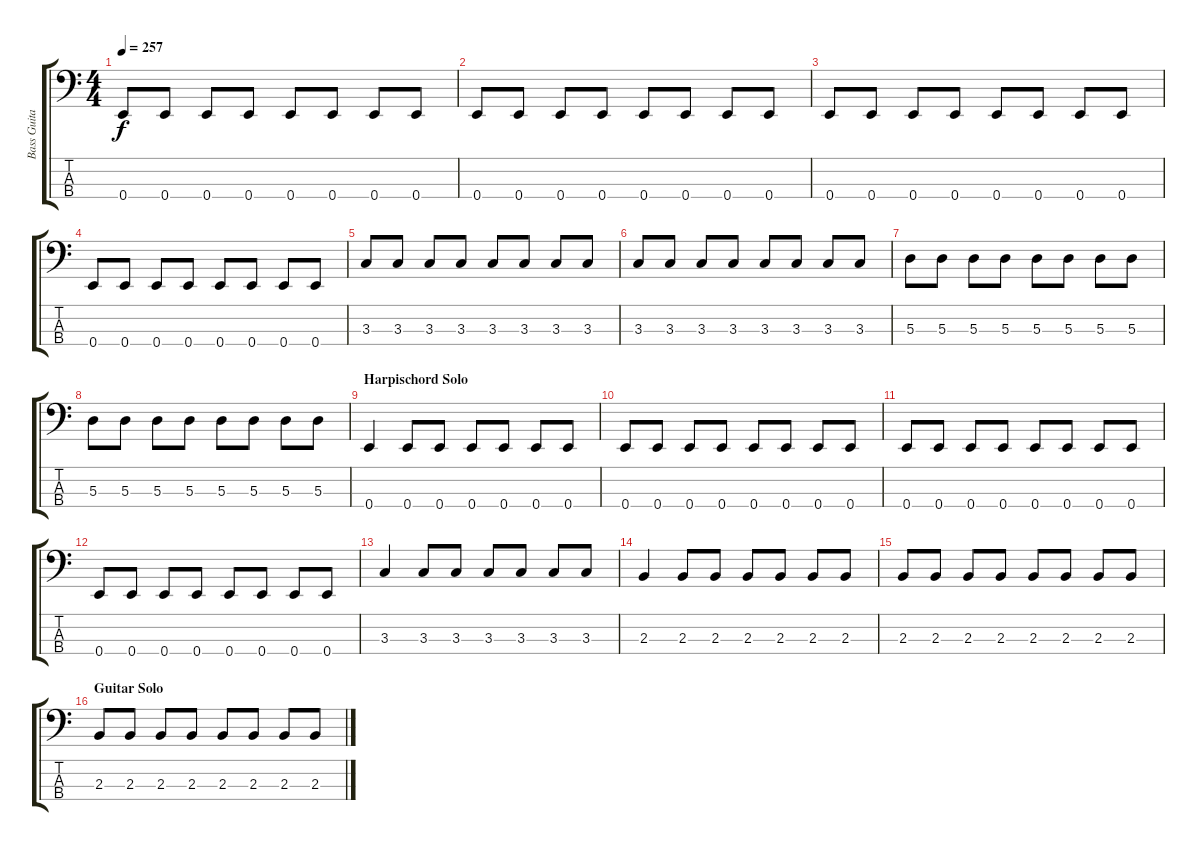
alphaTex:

\track ("Bass Guitar" "Bass Guita") {instrument electricbasspick}
\staff {score tabs}
\tuning (G2 D2 A1 E1) {hide}
\ts (4 4)
\tempo 257
\clef f4
\ks c
0.4.8{dy f} 0.4.8 0.4.8 0.4.8 0.4.8 0.4.8 0.4.8 0.4.8 |
0.4.8 0.4.8 0.4.8 0.4.8 0.4.8 0.4.8 0.4.8 0.4.8 |
0.4.8 0.4.8 0.4.8 0.4.8 0.4.8 0.4.8 0.4.8 0.4.8 |
0.4.8 0.4.8 0.4.8 0.4.8 0.4.8 0.4.8 0.4.8 0.4.8 |
3.3.8 3.3.8 3.3.8 3.3.8 3.3.8 3.3.8 3.3.8 3.3.8 |
3.3.8 3.3.8 3.3.8 3.3.8 3.3.8 3.3.8 3.3.8 3.3.8 |
5.3.8 5.3.8 5.3.8 5.3.8 5.3.8 5.3.8 5.3.8 5.3.8 |
5.3.8 5.3.8 5.3.8 5.3.8 5.3.8 5.3.8 5.3.8 5.3.8 |
\section ("" "Harpischord Solo")
0.4.4 0.4.8 0.4.8 0.4.8 0.4.8 0.4.8 0.4.8 |
0.4.8 0.4.8 0.4.8 0.4.8 0.4.8 0.4.8 0.4.8 0.4.8 |
0.4.8 0.4.8 0.4.8 0.4.8 0.4.8 0.4.8 0.4.8 0.4.8 |
0.4.8 0.4.8 0.4.8 0.4.8 0.4.8 0.4.8 0.4.8 0.4.8 |
3.3.4 3.3.8 3.3.8 3.3.8 3.3.8 3.3.8 3.3.8 |
2.3.4 2.3.8 2.3.8 2.3.8 2.3.8 2.3.8 2.3.8 |
2.3.8 2.3.8 2.3.8 2.3.8 2.3.8 2.3.8 2.3.8 2.3.8 |
\section ("" "Guitar Solo")
2.3.8 2.3.8 2.3.8 2.3.8 2.3.8 2.3.8 2.3.8 2.3.8
